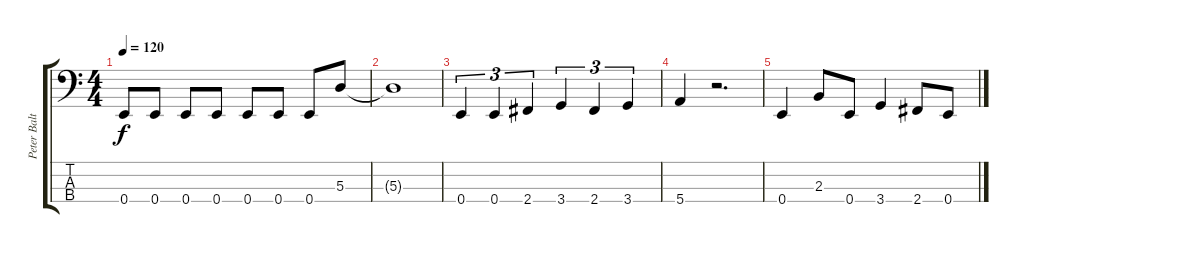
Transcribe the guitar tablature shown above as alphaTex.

\track ("Peter Baltes" "Peter Balt") {instrument electricbassfinger}
\staff {score tabs}
\tuning (G2 D2 A1 E1) {hide}
\ts (4 4)
\tempo 120
\clef f4
\ks c
0.4.8{dy f} 0.4.8 0.4.8 0.4.8 0.4.8 0.4.8 0.4.8 5.3.8 |
5.3{t}.1 |
0.4.4{tu (3 2)} 0.4.4{tu (3 2)} 2.4.4{tu (3 2)} 3.4.4{tu (3 2)} 2.4.4{tu (3 2)} 3.4.4{tu (3 2)} |
5.4.4 r.2{d} |
0.4.4 2.3.8 0.4.8 3.4.4 2.4.8 0.4.8
